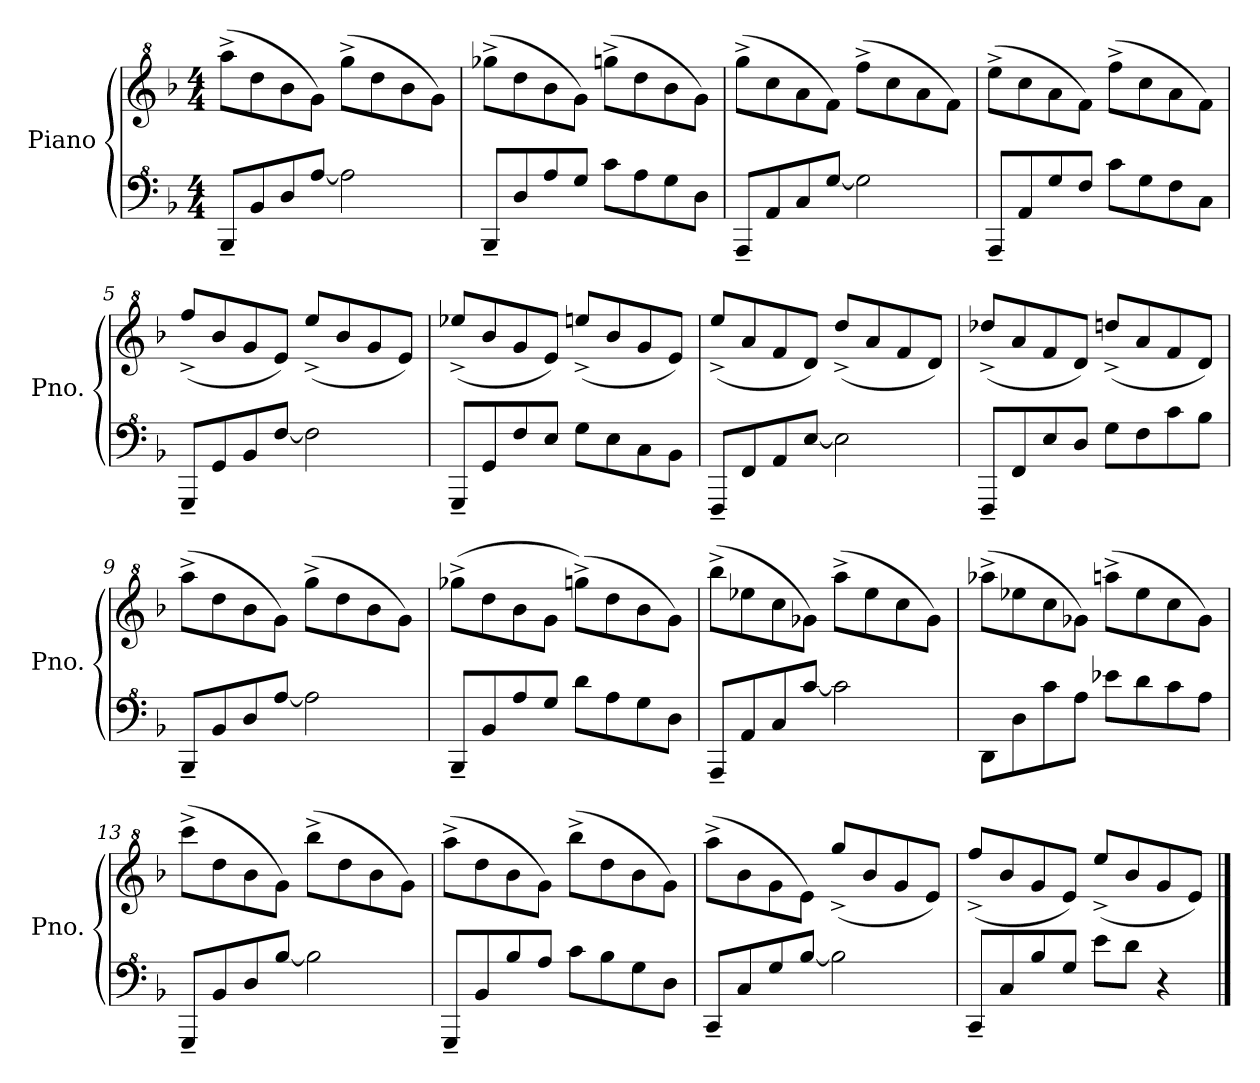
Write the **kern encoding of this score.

**kern	**kern
*part1	*part1
*staff2	*staff1
*I"Piano	*
*I'Pno.	*
*clefF^4	*clefG^2
*k[b-]	*k[b-]
*M4/4	*M4/4
*MM150	*MM150
=1	=1
8BB-~</L	(>8aaa^\L
8B-/	8ddd\
8d/	8bb-\
[>8a/J	8gg\J)
2a\]	(>8ggg^\L
.	8ddd\
.	8bb-\
.	8gg\J)
=2	=2
8BB-~</L	(>8ggg-X^\L
8d/	8ddd\
8a/	8bb-\
8g/J	8gg\J)
8cc\L	(>8gggn^\L
8a\	8ddd\
8g\	8bb-\
8d\J	8gg\J)
=3	=3
8AA~</L	(8ggg^\L
8A/	8ccc\
8c/	8aa\
[>8g/J	8ff\J)
2g\]	(8fff^\L
.	8ccc\
.	8aa\
.	8ff\J)
=4	=4
8AA~</L	(8eee^\L
8A/	8ccc\
8g/	8aa\
8f/J	8ff\J)
8cc\L	(8fff^\L
8g\	8ccc\
8f\	8aa\
8c\J	8ff\J)
!!LO:LB:g=z
=5	=5
8GG~</L	(>8fff^/L
8G/	8bb-/
8B-/	8gg/
[>8f/J	8ee/J)
2f\]	(>8eee^/L
.	8bb-/
.	8gg/
.	8ee/J)
=6	=6
8GG~</L	(>8eee-X^/L
8G/	8bb-/
8f/	8gg/
8e/J	8ee/J)
8g\L	(>8eeen^/L
8e\	8bb-/
8c\	8gg/
8B-\J	8ee/J)
=7	=7
8FF~</L	(>8eee^/L
8F/	8aa/
8A/	8ff/
[>8e/J	8dd/J)
2e\]	(>8ddd^/L
.	8aa/
.	8ff/
.	8dd/J)
=8	=8
8FF~</L	(>8ddd-X^/L
8F/	8aa/
8e/	8ff/
8d/J	8dd/J)
8g\L	(>8dddn^/L
8f\	8aa/
8cc\	8ff/
8b-\J	8dd/J)
!!LO:LB:g=z
=9	=9
8BB-~</L	(>8aaa^\L
8B-/	8ddd\
8d/	8bb-\
[>8a/J	8gg\J)
2a\]	(>8ggg^\L
.	8ddd\
.	8bb-\
.	8gg\J)
=10	=10
8BB-~</L	(>8ggg-X^\L
8B-/	8ddd\
8a/	8bb-\
8g/J	8gg\J
8dd\L	(>8gggn^\L)
8a\	8ddd\
8g\	8bb-\
8d\J	8gg\J)
=11	=11
8AA~</L	(>8bbb-^\L
8A/	8eee-X\
8c/	8ccc\
[>8cc/J	8gg-X\J)
2cc\]	(>8aaa^\L
.	8eee-\
.	8ccc\
.	8gg-\J)
=12	=12
8D\L	(8aaa-X^\L
8d\	8eee-X\
8cc\	8ccc\
8a\J	8gg-X\J)
8ee-X\L	(8aaan^\L
8dd\	8eee-\
8cc\	8ccc\
8a\J	8gg-\J)
!!LO:LB:g=z
=13	=13
8GG~</L	(>8cccc^\L
8B-/	8ddd\
8d/	8bb-\
[>8b-/J	8gg\J)
2b-\]	(>8bbb-^\L
.	8ddd\
.	8bb-\
.	8gg\J)
=14	=14
8GG~</L	(>8aaa^\L
8B-/	8ddd\
8b-/	8bb-\
8a/J	8gg\J)
8cc\L	(>8bbb-^\L
8b-\	8ddd\
8g\	8bb-\
8d\J	8gg\J)
=15	=15
8C~</L	(8aaa^\L
8c/	8bb-\
8g/	8gg\
[>8b-/J	8ee\J)
2b-\]	(>8ggg^/L
.	8bb-/
.	8gg/
.	8ee/J)
=16	=16
8C~</L	(>8fff^/L
8c/	8bb-/
8b-/	8gg/
8g/J	8ee/J)
8ee\L	(>8eee^/L
8dd\J	8bb-/
4r	8gg/
.	8ee/J)
==	==
*-	*-
